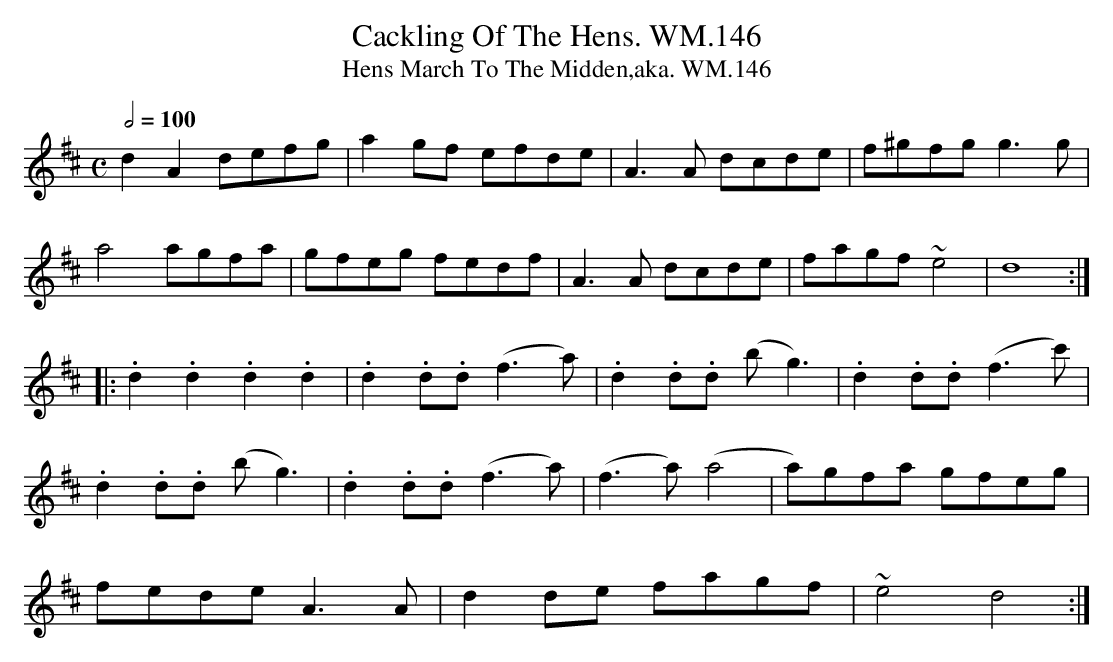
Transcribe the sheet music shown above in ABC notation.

X:1
T:Cackling Of The Hens. WM.146
T:Hens March To The Midden,aka. WM.146
M:C
L:1/8
Q:1/2=100
K:D
d2A2defg|a2gf efde|A3A dcde|f^gfgg3g|
a4agfa|gfeg fedf|A3A dcde|fagf~e4|d8:|
|:.d2.d2.d2.d2|.d2.d.d (f3a)|.d2.d.d (bg3)|.d2.d.d (f3c')|
.d2.d.d (bg3)|.d2.d.d (f3a)|(f3a)(a4|a)gfa gfeg|
fedeA3A|d2de fagf|~e4d4:|
